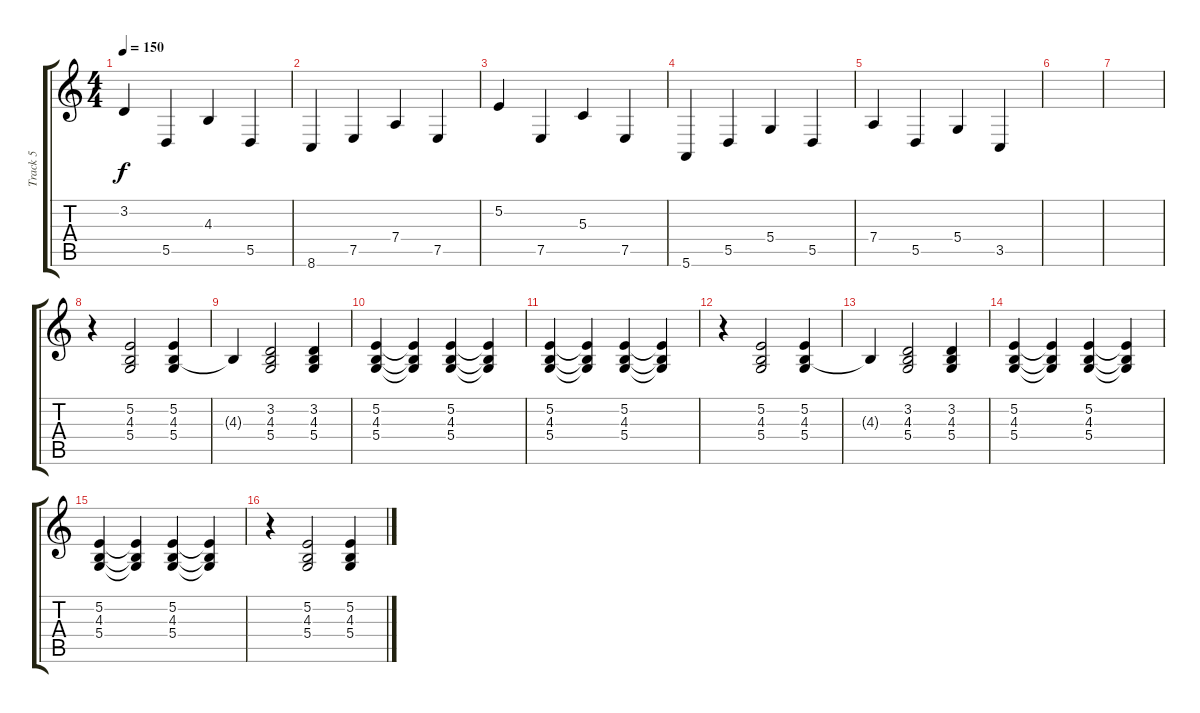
\track ("Track 5" "Track 5") {instrument acousticgrandpiano}
\staff {score tabs}
\tuning (E4 B3 G3 D3 A2 E2) {hide}
\ts (4 4)
\tempo 150
\clef g2
\ks c
3.2.4{dy f} 5.5.4 4.3.4 5.5.4 |
8.6.4 7.5.4 7.4.4 7.5.4 |
5.2.4 7.5.4 5.3.4 7.5.4 |
5.6.4 5.5.4 5.4.4 5.5.4 |
7.4.4 5.5.4 5.4.4 3.5.4 |
|
|
r.4 (5.2 4.3 5.4).2 (5.2 4.3 5.4).4 |
4.3{t}.4 (3.2 4.3 5.4).2 (3.2 4.3 5.4).4 |
(5.2 4.3 5.4).4 (5.2{t} 4.3{t} 5.4{t}).4 (5.2 4.3 5.4).4 (5.2{t} 4.3{t} 5.4{t}).4 |
(5.2 4.3 5.4).4 (5.2{t} 4.3{t} 5.4{t}).4 (5.2 4.3 5.4).4 (5.2{t} 4.3{t} 5.4{t}).4 |
r.4 (5.2 4.3 5.4).2 (5.2 4.3 5.4).4 |
4.3{t}.4 (3.2 4.3 5.4).2 (3.2 4.3 5.4).4 |
(5.2 4.3 5.4).4 (5.2{t} 4.3{t} 5.4{t}).4 (5.2 4.3 5.4).4 (5.2{t} 4.3{t} 5.4{t}).4 |
(5.2 4.3 5.4).4 (5.2{t} 4.3{t} 5.4{t}).4 (5.2 4.3 5.4).4 (5.2{t} 4.3{t} 5.4{t}).4 |
r.4 (5.2 4.3 5.4).2 (5.2 4.3 5.4).4
